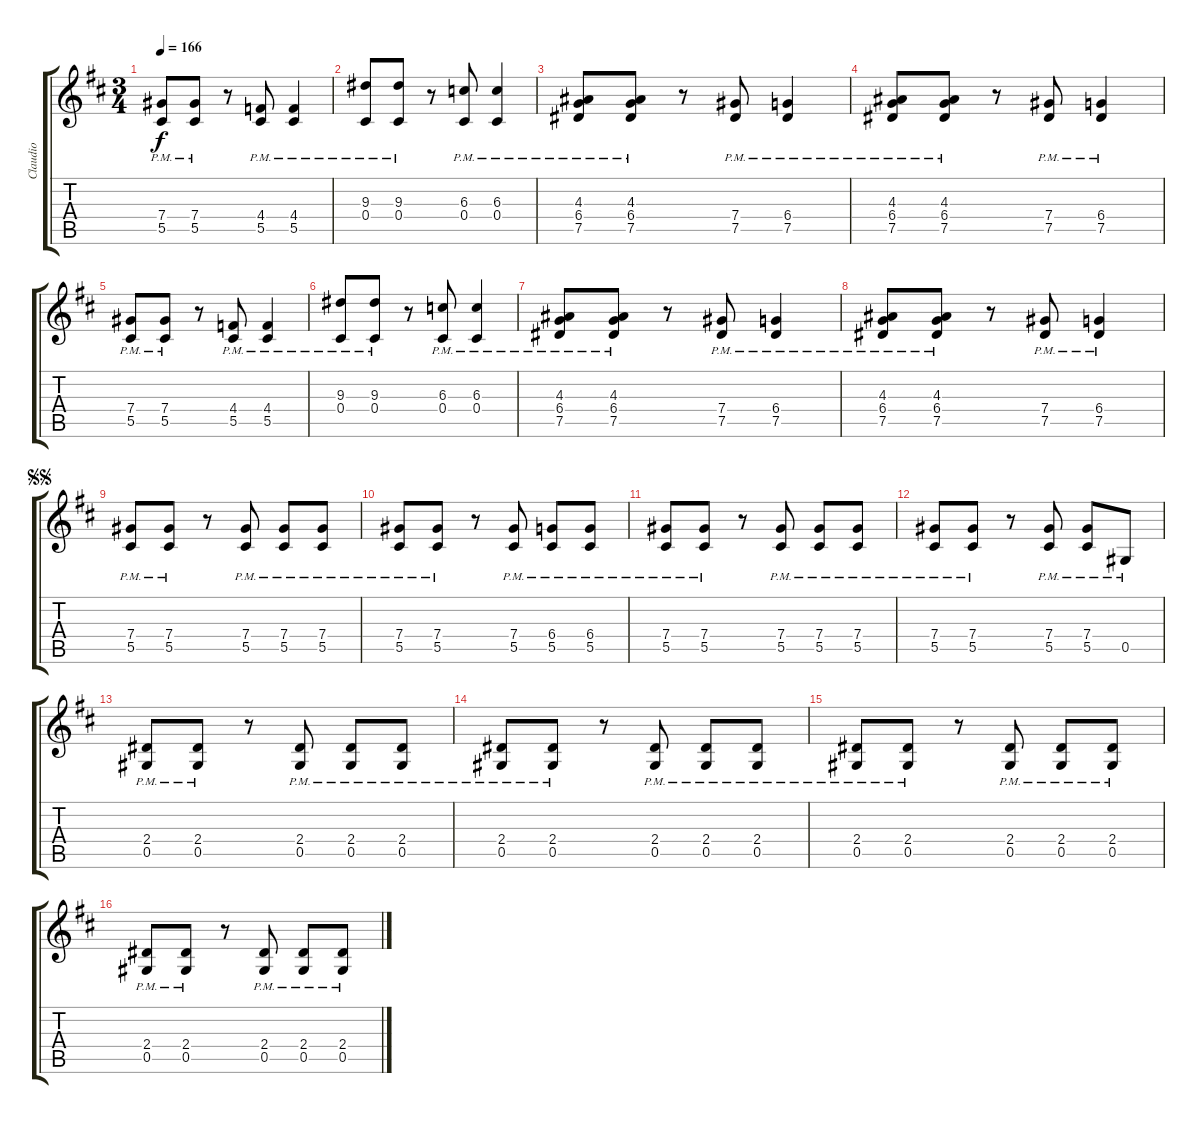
\track ("Claudio" "Claudio") {instrument distortionguitar}
\staff {score tabs}
\tuning (Eb4 Bb3 Gb3 Db3 Ab2 Eb2) {hide}
\ts (3 4)
\tempo 166
\clef g2
\ks d
(7.4{pm} 5.5{pm}).8{dy f} (7.4{pm} 5.5{pm}).8 r.8 (4.4{pm} 5.5{pm}).8 (4.4{pm} 5.5{pm}).4 |
(9.3{pm} 0.4{pm}).8 (9.3{pm} 0.4{pm}).8 r.8 (6.3{pm} 0.4{pm}).8 (6.3{pm} 0.4{pm}).4 |
(4.3{pm} 6.4{pm} 7.5{pm}).8 (4.3{pm} 6.4{pm} 7.5{pm}).8 r.8 (7.4{pm} 7.5{pm}).8 (6.4{pm} 7.5{pm}).4 |
(4.3{pm} 6.4{pm} 7.5{pm}).8 (4.3{pm} 6.4{pm} 7.5{pm}).8 r.8 (7.4{pm} 7.5{pm}).8 (6.4{pm} 7.5{pm}).4 |
(7.4{pm} 5.5{pm}).8 (7.4{pm} 5.5{pm}).8 r.8 (4.4{pm} 5.5{pm}).8 (4.4{pm} 5.5{pm}).4 |
(9.3{pm} 0.4{pm}).8 (9.3{pm} 0.4{pm}).8 r.8 (6.3{pm} 0.4{pm}).8 (6.3{pm} 0.4{pm}).4 |
(4.3{pm} 6.4{pm} 7.5{pm}).8 (4.3{pm} 6.4{pm} 7.5{pm}).8 r.8 (7.4{pm} 7.5{pm}).8 (6.4{pm} 7.5{pm}).4 |
(4.3{pm} 6.4{pm} 7.5{pm}).8 (4.3{pm} 6.4{pm} 7.5{pm}).8 r.8 (7.4{pm} 7.5{pm}).8 (6.4{pm} 7.5{pm}).4 |
\jump segnosegno
(7.4{pm} 5.5{pm}).8 (7.4{pm} 5.5{pm}).8 r.8 (7.4{pm} 5.5{pm}).8 (7.4{pm} 5.5{pm}).8 (7.4{pm} 5.5{pm}).8 |
(7.4{pm} 5.5{pm}).8 (7.4{pm} 5.5{pm}).8 r.8 (7.4{pm} 5.5{pm}).8 (6.4{pm} 5.5{pm}).8 (6.4{pm} 5.5{pm}).8 |
(7.4{pm} 5.5{pm}).8 (7.4{pm} 5.5{pm}).8 r.8 (7.4{pm} 5.5{pm}).8 (7.4{pm} 5.5{pm}).8 (7.4{pm} 5.5{pm}).8 |
(7.4{pm} 5.5{pm}).8 (7.4{pm} 5.5{pm}).8 r.8 (7.4{pm} 5.5{pm}).8 (7.4{pm} 5.5{pm}).8 0.5{pm}.8 |
(2.4{pm} 0.5{pm}).8 (2.4{pm} 0.5{pm}).8 r.8 (2.4{pm} 0.5{pm}).8 (2.4{pm} 0.5{pm}).8 (2.4{pm} 0.5{pm}).8 |
(2.4{pm} 0.5{pm}).8 (2.4{pm} 0.5{pm}).8 r.8 (2.4{pm} 0.5{pm}).8 (2.4{pm} 0.5{pm}).8 (2.4{pm} 0.5{pm}).8 |
(2.4{pm} 0.5{pm}).8 (2.4{pm} 0.5{pm}).8 r.8 (2.4{pm} 0.5{pm}).8 (2.4{pm} 0.5{pm}).8 (2.4{pm} 0.5{pm}).8 |
(2.4{pm} 0.5{pm}).8 (2.4{pm} 0.5{pm}).8 r.8 (2.4{pm} 0.5{pm}).8 (2.4{pm} 0.5{pm}).8 (2.4{pm} 0.5{pm}).8
